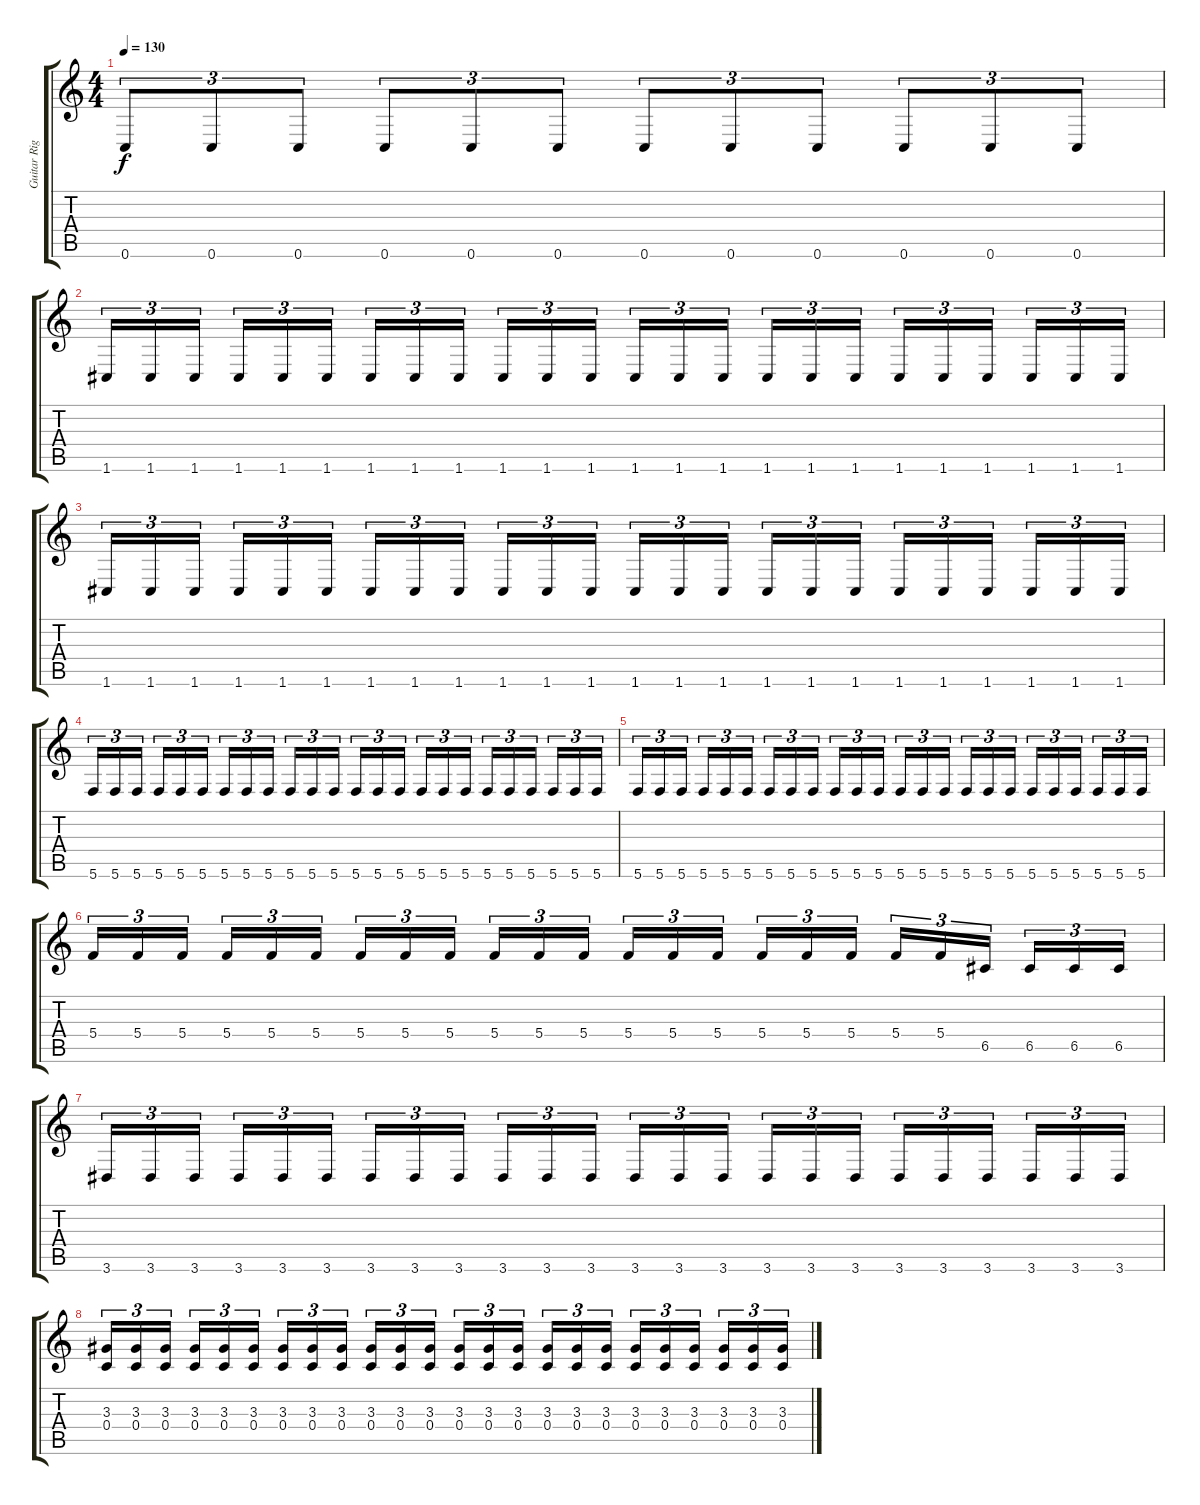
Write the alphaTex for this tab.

\track ("Guitar Right" "Guitar Rig") {instrument distortionguitar}
\staff {score tabs}
\tuning (D4 A3 F3 C3 G2 C2) {hide}
\ts (4 4)
\tempo 130
\clef g2
\ks c
0.6.8{tu (3 2) dy f} 0.6.8{tu (3 2)} 0.6.8{tu (3 2)} 0.6.8{tu (3 2)} 0.6.8{tu (3 2)} 0.6.8{tu (3 2)} 0.6.8{tu (3 2)} 0.6.8{tu (3 2)} 0.6.8{tu (3 2)} 0.6.8{tu (3 2)} 0.6.8{tu (3 2)} 0.6.8{tu (3 2)} |
1.6.16{tu (3 2)} 1.6.16{tu (3 2)} 1.6.16{tu (3 2)} 1.6.16{tu (3 2)} 1.6.16{tu (3 2)} 1.6.16{tu (3 2)} 1.6.16{tu (3 2)} 1.6.16{tu (3 2)} 1.6.16{tu (3 2)} 1.6.16{tu (3 2)} 1.6.16{tu (3 2)} 1.6.16{tu (3 2)} 1.6.16{tu (3 2)} 1.6.16{tu (3 2)} 1.6.16{tu (3 2)} 1.6.16{tu (3 2)} 1.6.16{tu (3 2)} 1.6.16{tu (3 2)} 1.6.16{tu (3 2)} 1.6.16{tu (3 2)} 1.6.16{tu (3 2)} 1.6.16{tu (3 2)} 1.6.16{tu (3 2)} 1.6.16{tu (3 2)} |
1.6.16{tu (3 2)} 1.6.16{tu (3 2)} 1.6.16{tu (3 2)} 1.6.16{tu (3 2)} 1.6.16{tu (3 2)} 1.6.16{tu (3 2)} 1.6.16{tu (3 2)} 1.6.16{tu (3 2)} 1.6.16{tu (3 2)} 1.6.16{tu (3 2)} 1.6.16{tu (3 2)} 1.6.16{tu (3 2)} 1.6.16{tu (3 2)} 1.6.16{tu (3 2)} 1.6.16{tu (3 2)} 1.6.16{tu (3 2)} 1.6.16{tu (3 2)} 1.6.16{tu (3 2)} 1.6.16{tu (3 2)} 1.6.16{tu (3 2)} 1.6.16{tu (3 2)} 1.6.16{tu (3 2)} 1.6.16{tu (3 2)} 1.6.16{tu (3 2)} |
5.6.16{tu (3 2)} 5.6.16{tu (3 2)} 5.6.16{tu (3 2)} 5.6.16{tu (3 2)} 5.6.16{tu (3 2)} 5.6.16{tu (3 2)} 5.6.16{tu (3 2)} 5.6.16{tu (3 2)} 5.6.16{tu (3 2)} 5.6.16{tu (3 2)} 5.6.16{tu (3 2)} 5.6.16{tu (3 2)} 5.6.16{tu (3 2)} 5.6.16{tu (3 2)} 5.6.16{tu (3 2)} 5.6.16{tu (3 2)} 5.6.16{tu (3 2)} 5.6.16{tu (3 2)} 5.6.16{tu (3 2)} 5.6.16{tu (3 2)} 5.6.16{tu (3 2)} 5.6.16{tu (3 2)} 5.6.16{tu (3 2)} 5.6.16{tu (3 2)} |
5.6.16{tu (3 2)} 5.6.16{tu (3 2)} 5.6.16{tu (3 2)} 5.6.16{tu (3 2)} 5.6.16{tu (3 2)} 5.6.16{tu (3 2)} 5.6.16{tu (3 2)} 5.6.16{tu (3 2)} 5.6.16{tu (3 2)} 5.6.16{tu (3 2)} 5.6.16{tu (3 2)} 5.6.16{tu (3 2)} 5.6.16{tu (3 2)} 5.6.16{tu (3 2)} 5.6.16{tu (3 2)} 5.6.16{tu (3 2)} 5.6.16{tu (3 2)} 5.6.16{tu (3 2)} 5.6.16{tu (3 2)} 5.6.16{tu (3 2)} 5.6.16{tu (3 2)} 5.6.16{tu (3 2)} 5.6.16{tu (3 2)} 5.6.16{tu (3 2)} |
5.4.16{tu (3 2)} 5.4.16{tu (3 2)} 5.4.16{tu (3 2)} 5.4.16{tu (3 2)} 5.4.16{tu (3 2)} 5.4.16{tu (3 2)} 5.4.16{tu (3 2)} 5.4.16{tu (3 2)} 5.4.16{tu (3 2)} 5.4.16{tu (3 2)} 5.4.16{tu (3 2)} 5.4.16{tu (3 2)} 5.4.16{tu (3 2)} 5.4.16{tu (3 2)} 5.4.16{tu (3 2)} 5.4.16{tu (3 2)} 5.4.16{tu (3 2)} 5.4.16{tu (3 2)} 5.4.16{tu (3 2)} 5.4.16{tu (3 2)} 6.5.16{tu (3 2)} 6.5.16{tu (3 2)} 6.5.16{tu (3 2)} 6.5.16{tu (3 2)} |
3.6.16{tu (3 2)} 3.6.16{tu (3 2)} 3.6.16{tu (3 2)} 3.6.16{tu (3 2)} 3.6.16{tu (3 2)} 3.6.16{tu (3 2)} 3.6.16{tu (3 2)} 3.6.16{tu (3 2)} 3.6.16{tu (3 2)} 3.6.16{tu (3 2)} 3.6.16{tu (3 2)} 3.6.16{tu (3 2)} 3.6.16{tu (3 2)} 3.6.16{tu (3 2)} 3.6.16{tu (3 2)} 3.6.16{tu (3 2)} 3.6.16{tu (3 2)} 3.6.16{tu (3 2)} 3.6.16{tu (3 2)} 3.6.16{tu (3 2)} 3.6.16{tu (3 2)} 3.6.16{tu (3 2)} 3.6.16{tu (3 2)} 3.6.16{tu (3 2)} |
(3.3 0.4).16{tu (3 2)} (3.3 0.4).16{tu (3 2)} (3.3 0.4).16{tu (3 2)} (3.3 0.4).16{tu (3 2)} (3.3 0.4).16{tu (3 2)} (3.3 0.4).16{tu (3 2)} (3.3 0.4).16{tu (3 2)} (3.3 0.4).16{tu (3 2)} (3.3 0.4).16{tu (3 2)} (3.3 0.4).16{tu (3 2)} (3.3 0.4).16{tu (3 2)} (3.3 0.4).16{tu (3 2)} (3.3 0.4).16{tu (3 2)} (3.3 0.4).16{tu (3 2)} (3.3 0.4).16{tu (3 2)} (3.3 0.4).16{tu (3 2)} (3.3 0.4).16{tu (3 2)} (3.3 0.4).16{tu (3 2)} (3.3 0.4).16{tu (3 2)} (3.3 0.4).16{tu (3 2)} (3.3 0.4).16{tu (3 2)} (3.3 0.4).16{tu (3 2)} (3.3 0.4).16{tu (3 2)} (3.3 0.4).16{tu (3 2)}
